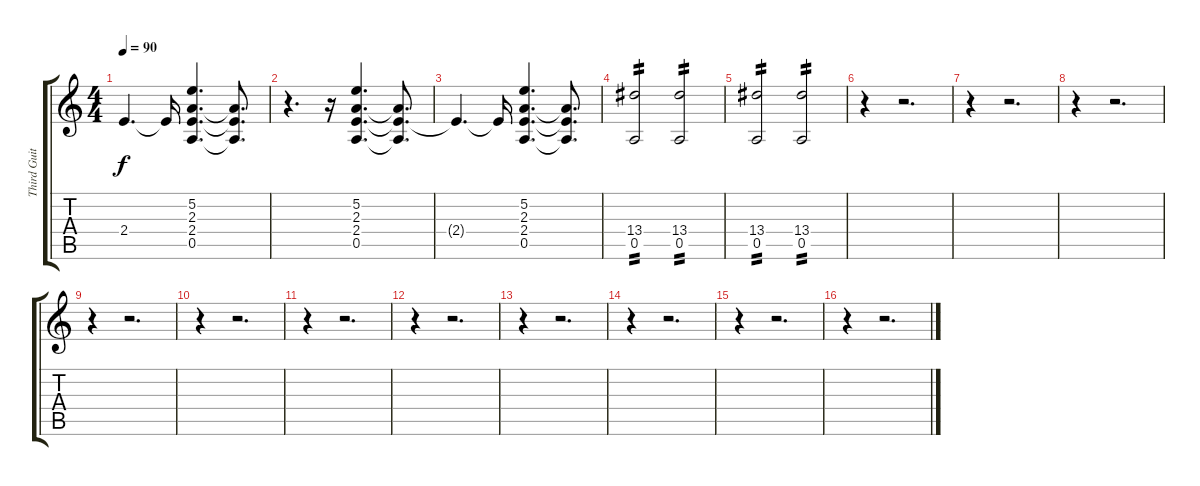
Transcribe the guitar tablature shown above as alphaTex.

\track ("Third Guitar" "Third Guit") {instrument electricguitarclean}
\staff {score tabs}
\tuning (E4 B3 G3 D3 A2 E2) {hide}
\ts (4 4)
\tempo 90
\clef g2
\ks c
2.4{t}.4{d dy f} 2.4{t}.16 (5.2 2.3 2.4 0.5).4{d} (2.3{t} 2.4{t} 0.5{t}).8{d} |
r.4{d} r.16 (5.2 2.3 2.4 0.5).4{d} (2.3{t} 2.4{t} 0.5{t}).8{d} |
2.4{t}.4{d} 2.4{t}.16 (5.2 2.3 2.4 0.5).4{d} (2.3{t} 2.4{t} 0.5{t}).8{d} |
(13.4 0.5).2{tp 2} (13.4 0.5).2{tp 2} |
(13.4 0.5).2{tp 2} (13.4 0.5).2{tp 2} |
r.4 r.2{d} |
r.4 r.2{d} |
r.4 r.2{d} |
r.4 r.2{d} |
r.4 r.2{d} |
r.4 r.2{d} |
r.4 r.2{d} |
r.4 r.2{d} |
r.4 r.2{d} |
r.4 r.2{d} |
r.4 r.2{d}
